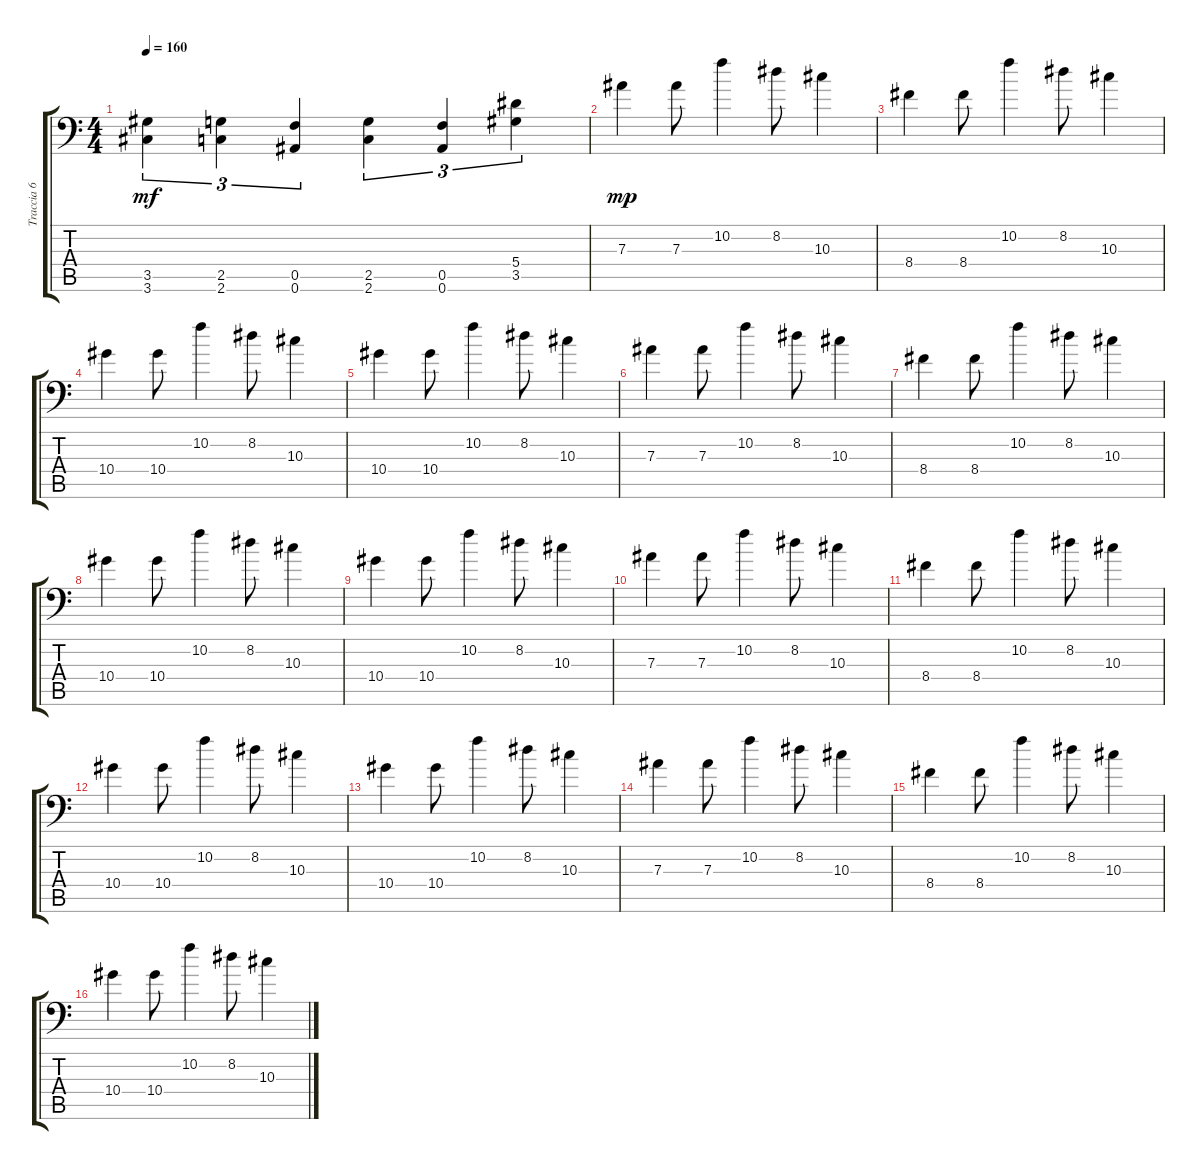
\track ("Traccia 6" "Traccia 6") {instrument distortionguitar}
\staff {score tabs}
\tuning (C4 G3 Eb3 Bb2 F2 Bb1) {hide}
\ts (4 4)
\tempo 160
\clef f4
\ks c
(3.5 3.6).4{tu (3 2) dy mf} (2.5 2.6).4{tu (3 2)} (0.5 0.6).4{tu (3 2)} (2.5 2.6).4{tu (3 2)} (0.5 0.6).4{tu (3 2)} (5.4 3.5).4{tu (3 2)} |
7.3.4{dy mp} 7.3.8 10.2.4 8.2.8 10.3.4 |
8.4.4 8.4.8 10.2.4 8.2.8 10.3.4 |
10.4.4 10.4.8 10.2.4 8.2.8 10.3.4 |
10.4.4 10.4.8 10.2.4 8.2.8 10.3.4 |
7.3.4 7.3.8 10.2.4 8.2.8 10.3.4 |
8.4.4 8.4.8 10.2.4 8.2.8 10.3.4 |
10.4.4 10.4.8 10.2.4 8.2.8 10.3.4 |
10.4.4 10.4.8 10.2.4 8.2.8 10.3.4 |
7.3.4 7.3.8 10.2.4 8.2.8 10.3.4 |
8.4.4 8.4.8 10.2.4 8.2.8 10.3.4 |
10.4.4 10.4.8 10.2.4 8.2.8 10.3.4 |
10.4.4 10.4.8 10.2.4 8.2.8 10.3.4 |
7.3.4 7.3.8 10.2.4 8.2.8 10.3.4 |
8.4.4 8.4.8 10.2.4 8.2.8 10.3.4 |
10.4.4 10.4.8 10.2.4 8.2.8 10.3.4
